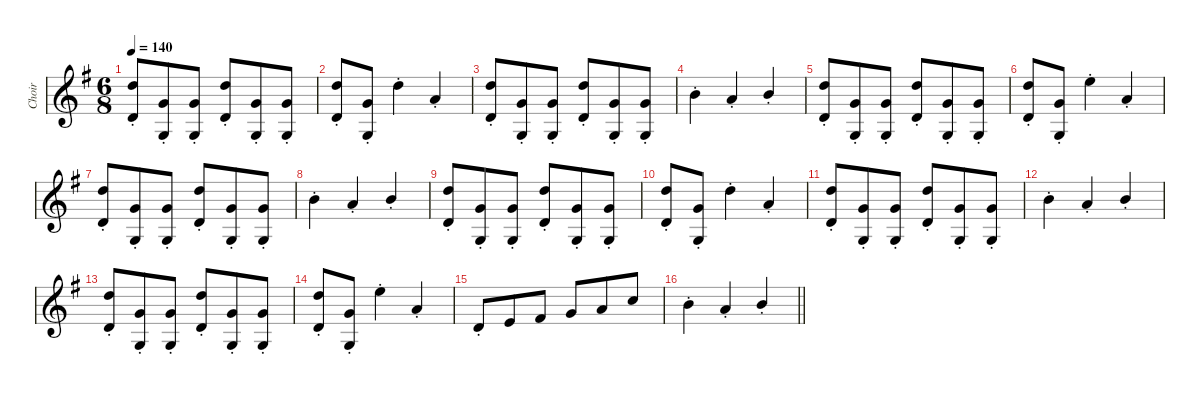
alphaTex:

\defaultSystemsLayout 8
\hideDynamics
\bracketExtendMode groupsimilarinstruments
\firstSystemTrackNameMode fullname
\otherSystemsTrackNameOrientation horizontal
\track ("Choir" "chr.") {defaultSystemsLayout 8 instrument choiraahs}
\staff {score}
\tuning (E4 B3 G3 D3 A2 E2)
\ts (6 8)
\tempo 140
\clef g2
\ks g
(15.2{st acc forcenatural} 12.4{st acc forcenatural}).8{dy f beam Up} (12.3{st acc forcenatural} 10.5{st acc forcenatural}).8{beam Up} (12.3{st acc forcenatural} 10.5{st acc forcenatural}).8{beam Up} (15.2{st acc forcenatural} 12.4{st acc forcenatural}).8{beam Up} (12.3{st acc forcenatural} 10.5{st acc forcenatural}).8{beam Up} (12.3{st acc forcenatural} 10.5{st acc forcenatural}).8{beam Up} |
(15.2{st acc forcenatural} 12.4{st acc forcenatural}).8{beam Up} (12.3{st acc forcenatural} 10.5{st acc forcenatural}).8{beam Up} 15.2{st acc forcenatural}.4{beam Down} 10.2{st acc forcenatural}.4{beam Up} |
(15.2{st acc forcenatural} 12.4{st acc forcenatural}).8{beam Up} (12.3{st acc forcenatural} 10.5{st acc forcenatural}).8{beam Up} (12.3{st acc forcenatural} 10.5{st acc forcenatural}).8{beam Up} (15.2{st acc forcenatural} 12.4{st acc forcenatural}).8{beam Up} (12.3{st acc forcenatural} 10.5{st acc forcenatural}).8{beam Up} (12.3{st acc forcenatural} 10.5{st acc forcenatural}).8{beam Up} |
12.2{st acc forcenatural}.4{beam Down} 10.2{st acc forcenatural}.4{beam Up} 12.2{st acc forcenatural}.4{beam Up} |
(15.2{st acc forcenatural} 12.4{st acc forcenatural}).8{beam Up} (12.3{st acc forcenatural} 10.5{st acc forcenatural}).8{beam Up} (12.3{st acc forcenatural} 10.5{st acc forcenatural}).8{beam Up} (15.2{st acc forcenatural} 12.4{st acc forcenatural}).8{beam Up} (12.3{st acc forcenatural} 10.5{st acc forcenatural}).8{beam Up} (12.3{st acc forcenatural} 10.5{st acc forcenatural}).8{beam Up} |
(15.2{st acc forcenatural} 12.4{st acc forcenatural}).8{beam Up} (12.3{st acc forcenatural} 10.5{st acc forcenatural}).8{beam Up} 17.2{st acc forcenatural}.4{beam Down} 10.2{st acc forcenatural}.4{beam Up} |
(15.2{st acc forcenatural} 12.4{st acc forcenatural}).8{beam Up} (12.3{st acc forcenatural} 10.5{st acc forcenatural}).8{beam Up} (12.3{st acc forcenatural} 10.5{st acc forcenatural}).8{beam Up} (15.2{st acc forcenatural} 12.4{st acc forcenatural}).8{beam Up} (12.3{st acc forcenatural} 10.5{st acc forcenatural}).8{beam Up} (12.3{st acc forcenatural} 10.5{st acc forcenatural}).8{beam Up} |
12.2{st acc forcenatural}.4{beam Down} 10.2{st acc forcenatural}.4{beam Up} 12.2{st acc forcenatural}.4{beam Up} |
(15.2{st acc forcenatural} 12.4{st acc forcenatural}).8{beam Up} (12.3{st acc forcenatural} 10.5{st acc forcenatural}).8{beam Up} (12.3{st acc forcenatural} 10.5{st acc forcenatural}).8{beam Up} (15.2{st acc forcenatural} 12.4{st acc forcenatural}).8{beam Up} (12.3{st acc forcenatural} 10.5{st acc forcenatural}).8{beam Up} (12.3{st acc forcenatural} 10.5{st acc forcenatural}).8{beam Up} |
(15.2{st acc forcenatural} 12.4{st acc forcenatural}).8{beam Up} (12.3{st acc forcenatural} 10.5{st acc forcenatural}).8{beam Up} 15.2{st acc forcenatural}.4{beam Down} 10.2{st acc forcenatural}.4{beam Up} |
(15.2{st acc forcenatural} 12.4{st acc forcenatural}).8{beam Up} (12.3{st acc forcenatural} 10.5{st acc forcenatural}).8{beam Up} (12.3{st acc forcenatural} 10.5{st acc forcenatural}).8{beam Up} (15.2{st acc forcenatural} 12.4{st acc forcenatural}).8{beam Up} (12.3{st acc forcenatural} 10.5{st acc forcenatural}).8{beam Up} (12.3{st acc forcenatural} 10.5{st acc forcenatural}).8{beam Up} |
12.2{st acc forcenatural}.4{beam Down} 10.2{st acc forcenatural}.4{beam Up} 12.2{st acc forcenatural}.4{beam Up} |
(15.2{st acc forcenatural} 12.4{st acc forcenatural}).8{beam Up} (12.3{st acc forcenatural} 10.5{st acc forcenatural}).8{beam Up} (12.3{st acc forcenatural} 10.5{st acc forcenatural}).8{beam Up} (15.2{st acc forcenatural} 12.4{st acc forcenatural}).8{beam Up} (12.3{st acc forcenatural} 10.5{st acc forcenatural}).8{beam Up} (12.3{st acc forcenatural} 10.5{st acc forcenatural}).8{beam Up} |
(15.2{st acc forcenatural} 12.4{st acc forcenatural}).8{beam Up} (12.3{st acc forcenatural} 10.5{st acc forcenatural}).8{beam Up} 17.2{st acc forcenatural}.4{beam Down} 10.2{st acc forcenatural}.4{beam Up} |
12.4{st acc forcenatural}.8{beam Up} 14.4{acc forcenatural}.8{beam Up} 11.3{acc #}.8{beam Up} 12.3{acc forcenatural}.8{beam Up} 14.3{acc forcenatural}.8{beam Up} 13.2{acc forcenatural}.8{beam Up} |
\barLineRight lightlight
12.2{st acc forcenatural}.4{beam Down} 10.2{st acc forcenatural}.4{beam Up} 12.2{st acc forcenatural}.4{beam Up}
